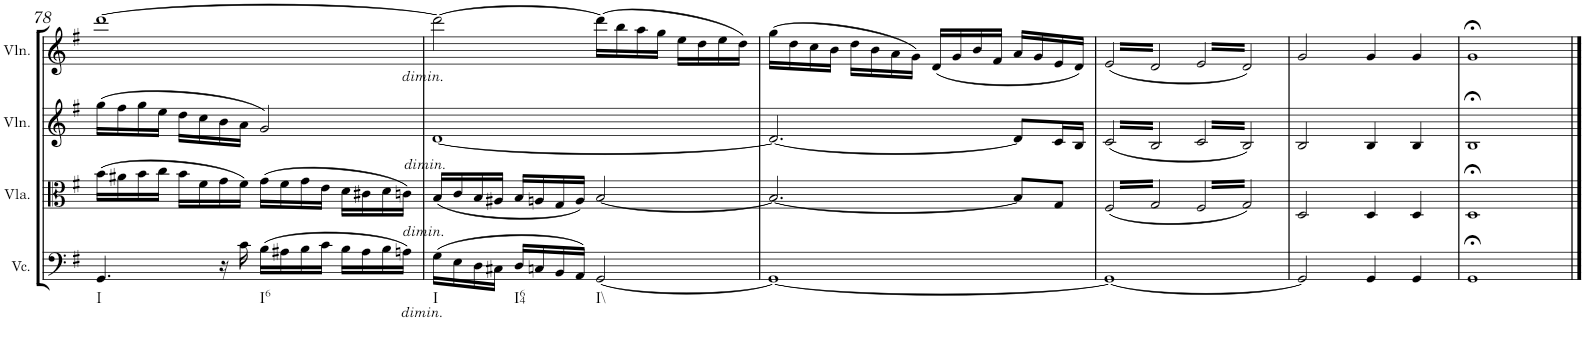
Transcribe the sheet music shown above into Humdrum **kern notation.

**kern	**kern	**kern	**kern
*part4	*part3	*part2	*part1
*staff4	*staff3	*staff2	*staff1
*I"Violoncello	*I"Viola	*I"Violin	*I"Violin
*I'Vc.	*I'Vla.	*I'Vln.	*I'Vln.
!!LO:PB:g=z
*clefF4	*clefC3	*clefG2	*clefG2
*k[f#]	*k[f#]	*k[f#]	*k[f#]
*M4/4	*M4/4	*M4/4	*M4/4
*met(c)	*met(c)	*met(c)	*met(c)
=78	=78	=78	=78
!LO:TX:b:t=I	!	!	!
4.GG/	(16b\LL	(16gg\LL	[1ddd
.	16a#X\	16ff#\	.
.	16b\	16gg\	.
.	16cc\JJ	16ee\JJ	.
.	16b\LL	16dd\LL	.
.	16f#\	16cc\	.
16r	16g\	16b\	.
16c\	16f#\JJ)	16a\JJ	.
!LO:TX:b:t=I6	!	!	!
(16B\LL	(16g\LL	2g/)	.
16A#X\	16f#\	.	.
16B\	16g\	.	.
16c\JJ	16e\JJ	.	.
16B\LL	16d\LL	.	.
16A#\	16c#X\	.	.
16B\	16d\	.	.
16An\JJ)	16cn\JJ)	.	.
=79	=79	=79	=79
!	!	!	!LO:TX:b:i:t=dimin.
!	!	!LO:TX:b:i:t=dimin.	!
!	!LO:TX:b:i:t=dimin.	!	!
!LO:TX:b:i:t=dimin.	!	!	!
!LO:TX:b:t=I	!	!	!
(16G\LL	(16B/LL	[1d	2ddd\_
16E\	16c/	.	.
16D\	16B/	.	.
16C#X\JJ	16A#X/JJ	.	.
!LO:TX:b:t=I64	!	!	!
16D/LL	16B/LL	.	.
16Cn/	16An/	.	.
16BB/	16G/	.	.
16AA/JJ)	16A/JJ)	.	.
!LO:TX:b:t=I\\	!	!	!
[2GG/	[2B/	.	(16ddd\LL]
.	.	.	16bb\
.	.	.	16aa\
.	.	.	16gg\JJ
.	.	.	16ee\LL
.	.	.	16dd\
.	.	.	16ee\
.	.	.	16dd\JJ)
=80	=80	=80	=80
1GG_	2.B/_	2.d/_	(16gg\LL
.	.	.	16dd\
.	.	.	16cc\
.	.	.	16b\JJ
.	.	.	16dd\LL
.	.	.	16b\
.	.	.	16a\
.	.	.	16g\JJ)
.	.	.	(16d/LL
.	.	.	16g/
.	.	.	16b/
.	.	.	16f#/JJ
.	8B/L]	8d/L]	16a/LL
.	.	.	16g/
.	8G/J	16c/L	16e/
.	.	16B/JJ	16d/JJ)
=81	=81	=81	=81
*	*tremolo	*	*
*	*	*tremolo	*
*	*	*	*tremolo
1GG_	(32F#/LLL	(32c/LLL	(32e/LLL
.	32G/	32B/	32d/
.	32F#/	32c/	32e/
.	32G/	32B/	32d/
.	32F#/	32c/	32e/
.	32G/	32B/	32d/
.	32F#/	32c/	32e/
.	32G/	32B/	32d/
.	32F#/	32c/	32e/
.	32G/	32B/	32d/
.	32F#/	32c/	32e/
.	32G/	32B/	32d/
.	32F#/	32c/	32e/
.	32G/	32B/	32d/
.	32F#/	32c/	32e/
.	32G/JJJ	32B/JJJ	32d/JJJ
.	32F#/LLL	32c/LLL	32e/LLL
.	32G/)	32B/)	32d/)
.	32F#/	32c/	32e/
.	32G/)	32B/)	32d/)
.	32F#/	32c/	32e/
.	32G/)	32B/)	32d/)
.	32F#/	32c/	32e/
.	32G/)	32B/)	32d/)
.	32F#/	32c/	32e/
.	32G/)	32B/)	32d/)
.	32F#/	32c/	32e/
.	32G/)	32B/)	32d/)
.	32F#/	32c/	32e/
.	32G/)	32B/)	32d/)
.	32F#/	32c/	32e/
.	32G/)JJJ	32B/)JJJ	32d/)JJJ
*	*	*	*Xtremolo
*	*	*Xtremolo	*
*	*Xtremolo	*	*
=82	=82	=82	=82
2GG/]	2D/	2B/	2g/
.	.	.	.
.	.	.	.
.	.	.	.
.	.	.	.
.	.	.	.
.	.	.	.
.	.	.	.
4GG/	4D/	4B/	4g/
4GG/	4D/	4B/	4g/
=83	=83	=83	=83
1GG;<	1D;<	1B;<	1g;<
==	==	==	==
*-	*-	*-	*-
